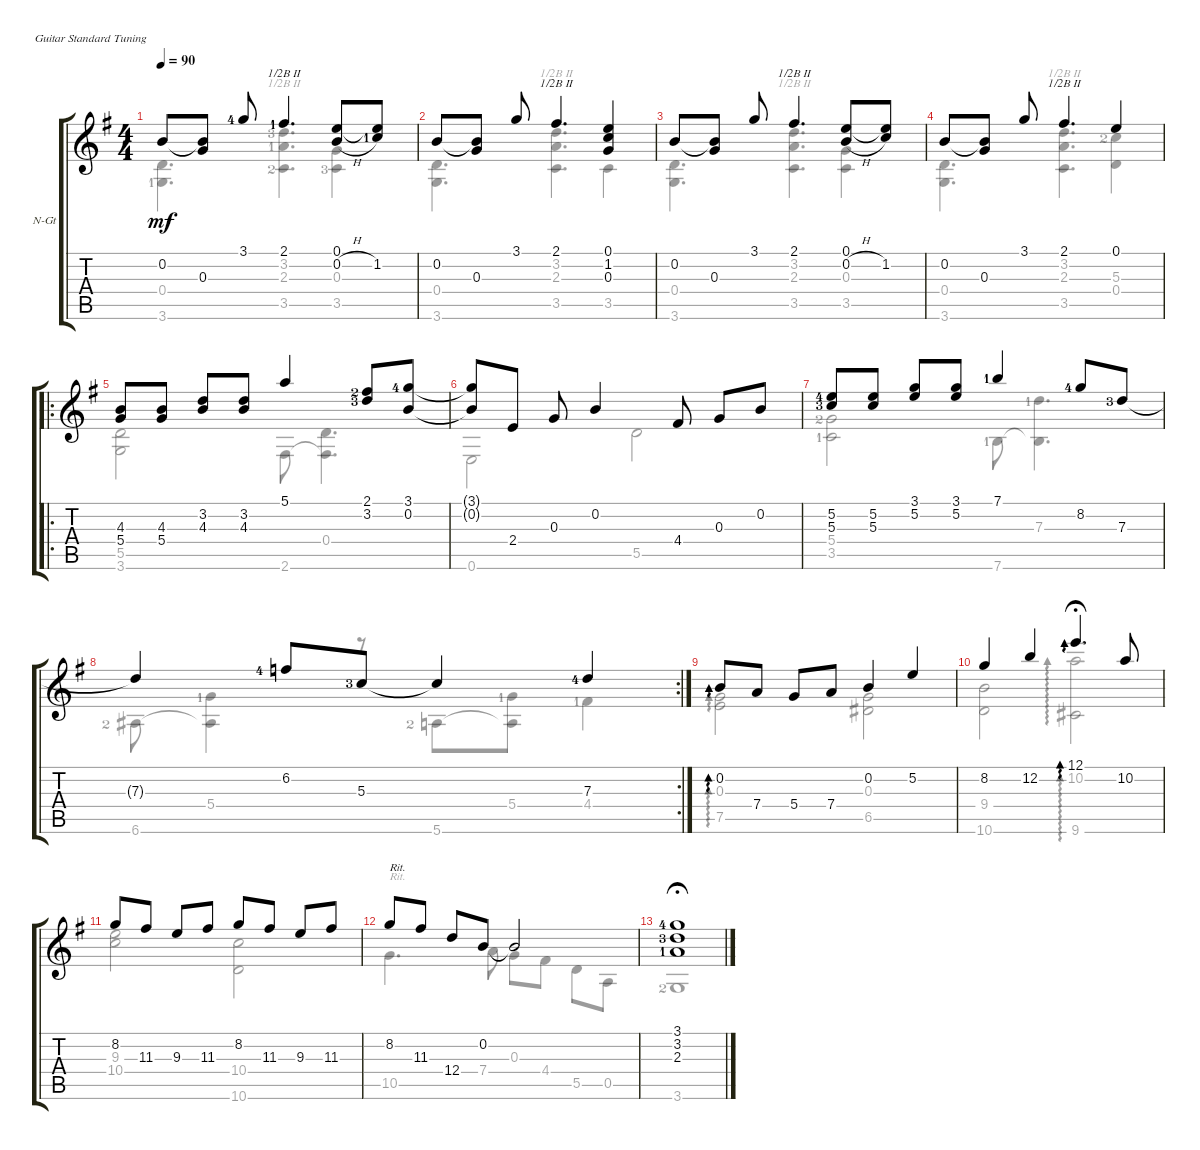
\defaultSystemsLayout 4
\bracketExtendMode groupsimilarinstruments
\firstSystemTrackNameOrientation horizontal
\otherSystemsTrackNameOrientation horizontal
\track ("Nylon Guitar" "N-Gt") {instrument acousticguitarnylon}
\staff {score tabs}
\tuning (E4 B3 G3 D3 A2 E2)
\voice
\ts (4 4)
\tempo 90
\clef g2
\ks g
0.2.8{dy mf} (0.3 0.2{t}).8 3.1{lf 5}.8 2.1{lf 2}.4{d barre (2 half)} (0.1 0.2{h}).8 (0.1{t} 1.2{lf 2}).8 |
0.2.8 (0.3 0.2{t}).8 3.1.8 2.1.4{d barre (2 half)} (0.1 1.2 0.3).4 |
0.2.8 (0.3 0.2{t}).8 3.1.8 2.1.4{d barre (2 half)} (0.1 0.2{h}).8 (0.1{t} 1.2).8 |
0.2.8 (0.3 0.2{t}).8 3.1.8 2.1.4{d barre (2 half)} 0.1.4 |
\ro
(4.3 5.4).8 (4.3 5.4).8 (3.2 4.3).8 (3.2 4.3).8 5.1.4 (3.2{lf 4} 2.1{lf 3}).8 (3.1{lf 5} 0.2).8 |
(3.1{t} 0.2{t}).8 2.4.8 0.3.8 0.2.4 4.4.8 0.3.8 0.2.8 |
(5.2{lf 5} 5.3{lf 4}).8 (5.2 5.3).8 (5.2 3.1).8 (3.1 5.2).8 7.1{lf 2}.4 8.2{lf 5}.8 7.3{lf 4}.8 |
\rc 2
7.3{t}.4 6.2{lf 5}.8 5.3{lf 4}.8 5.3{t}.4 7.3{lf 5}.4 |
0.2.8{ad 0} 7.4.8 5.4.8 7.4.8 0.2.4 5.2.4 |
8.2.4 12.2.4 12.1.4{d ad 0 fermata (medium 0.5)} 10.2.8 |
8.2.8 11.3.8 9.3.8 11.3.8 8.2.8 11.3.8 9.3.8 11.3.8 |
8.2.8{txt "Rit."} 11.3.8 12.4.8 0.2.8 0.2{t}.2 |
(2.3{lf 2} 3.2{lf 4} 3.1{lf 5}).1{fermata (medium 0.5)}
\voice
\clef g2
\ottava regular
\simile none
\ks g
(3.6{lf 2} 0.4).4{d dy mf} (3.5{lf 3} 2.3{lf 2} 3.2{lf 4}).4{d barre (2 half)} (3.5{lf 4} 0.3).4 |
(3.6 0.4).4{d} (3.5 2.3 3.2).4{d barre (2 half)} 3.5.4 |
(3.6 0.4).4{d} (3.5 2.3 3.2).4{d barre (2 half)} (3.5 0.3).4 |
(3.6 0.4).4{d} (3.5 2.3 3.2).4{d barre (2 half)} (0.4 5.3{lf 3}).4 |
(3.6 5.5).2 2.6.8 (0.4 2.6{t}).4{d} |
0.6.2 5.5.2 |
(3.5{lf 2} 5.4{lf 3}).2 7.6{lf 2}.8 (7.6{t} 7.3{lf 2}).4{d} |
6.6{lf 3}.8 (6.6{t} 5.4{lf 2}).4 r.8 5.6{lf 3}.8 (5.6{t} 5.4{lf 2}).8 4.4{lf 2}.4 |
(7.5 0.3).2{ad 0} (6.5 0.3).2 |
(10.6 9.4).2 (9.6 10.2).2{ad 0 fermata (medium 0.5)} |
(10.4 9.3).2 (10.4 10.6).2 |
10.5.4{d txt "Rit."} 7.4.8 0.3.8 4.4.8 5.5.8 0.5.8 |
3.6{lf 3}.1{fermata (medium 0.5)}
